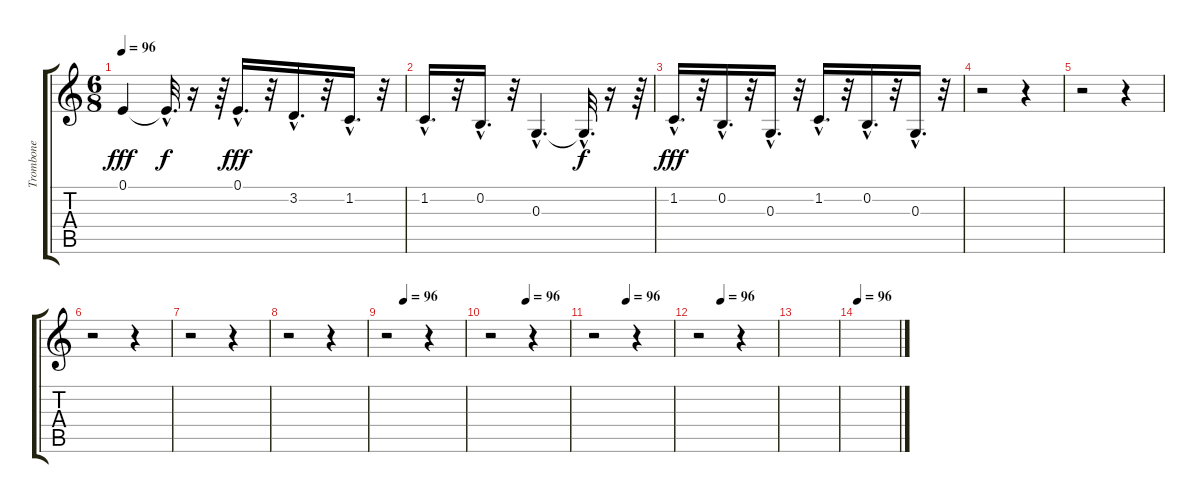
\track ("Trombone" "Trombone") {instrument frenchhorn}
\staff {score tabs}
\tuning (E4 B3 G3 D3 A2 E2) {hide}
\ts (6 8)
\tempo 96
\clef g2
\ks c
0.1.4{dy fff} 0.1{hac t}.32{d dy f} r.16 r.64 0.1{hac}.16{d dy fff} r.32 3.2{hac}.16{d} r.32 1.2{hac}.16{d} r.32 |
1.2{hac}.16{d} r.32 0.2{hac}.16{d} r.32 0.3{hac}.4{d} 0.3{hac t}.32{d dy f} r.16 r.64 |
1.2{hac}.16{d dy fff} r.32 0.2{hac}.16{d} r.32 0.3{hac}.16{d} r.32 1.2{hac}.16{d} r.32 0.2{hac}.16{d} r.32 0.3{hac}.16{d} r.32 |
r.2 r.4 |
r.2 r.4 |
r.2 r.4 |
r.2 r.4 |
r.2 r.4 |
\tempo (96 0.22916666666666666)
r.2 r.4 |
\tempo (96 0.4583333333333333)
r.2 r.4 |
\tempo (96 0.4166666666666667)
r.2 r.4 |
\tempo (96 0.2916666666666667)
r.2 r.4 |
|
\tempo 96
